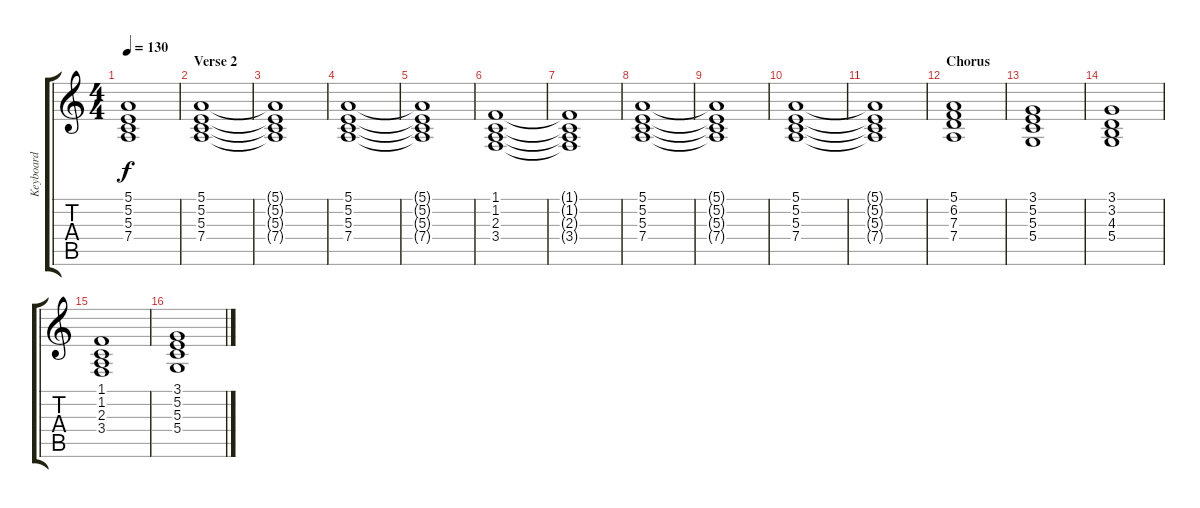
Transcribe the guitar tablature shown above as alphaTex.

\track ("Keyboard" "Keyboard") {instrument stringensemble1}
\staff {score tabs}
\tuning (E4 B3 G3 D3 A2 E2) {hide}
\ts (4 4)
\tempo 130
\clef g2
\ks c
(5.1{t} 5.2{t} 5.3{t} 7.4{t}).1{dy f} |
\section ("" "Verse 2")
(5.1 5.2 5.3 7.4).1 |
(5.1{t} 5.2{t} 5.3{t} 7.4{t}).1 |
(5.1 5.2 5.3 7.4).1 |
(5.1{t} 5.2{t} 5.3{t} 7.4{t}).1 |
(1.1 1.2 2.3 3.4).1 |
(1.1{t} 1.2{t} 2.3{t} 3.4{t}).1 |
(5.1 5.2 5.3 7.4).1 |
(5.1{t} 5.2{t} 5.3{t} 7.4{t}).1 |
(5.1 5.2 5.3 7.4).1 |
(5.1{t} 5.2{t} 5.3{t} 7.4{t}).1 |
\section ("" "Chorus")
(5.1 6.2 7.3 7.4).1 |
(3.1 5.2 5.3 5.4).1 |
(3.1 3.2 4.3 5.4).1 |
(1.1 1.2 2.3 3.4).1 |
(3.1 5.2 5.3 5.4).1
